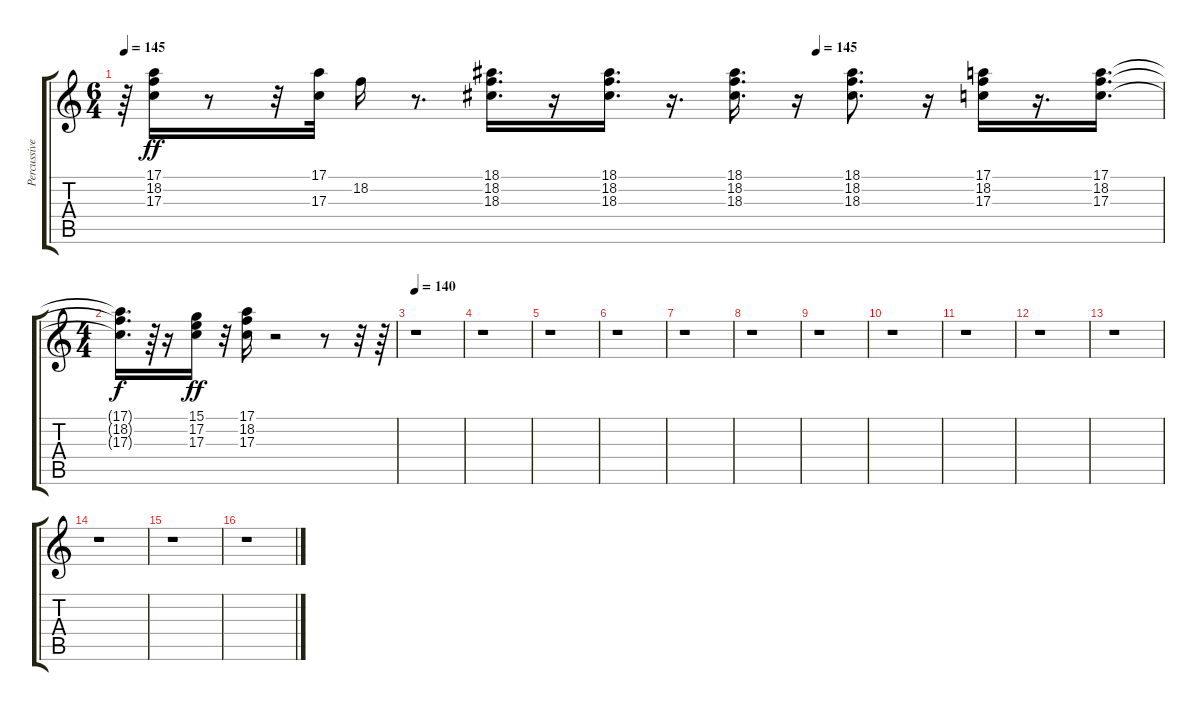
\track ("Percussive Organ" "Percussive") {instrument percussiveorgan}
\staff {score tabs}
\tuning (E4 B3 G3 D3 A2 E2) {hide}
\ts (6 4)
\tempo 145
\tempo (145 0.6666666666666666)
\clef g2
\ks c
r.64{dy ff} (17.1 18.2 17.3).16 r.8 r.32 (17.1 17.3).32 18.2.16 r.8{d} (18.1 18.2 18.3).16{d} r.16 (18.1 18.2 18.3).16{d} r.16{d} (18.1 18.2 18.3).16{d} r.16 (18.1 18.2 18.3).8{d} r.16 (17.1 18.2 17.3).16 r.16{d} (17.1 18.2 17.3).16{d} |
\ts (4 4)
(17.1{t} 18.2{t} 17.3{t}).16{d dy f} r.64 r.16 (15.1 17.2 17.3).16{dy ff} r.32 (17.1 18.2 17.3).16 r.2 r.8 r.32 r.64 |
\tempo 140
r.1 |
r.1 |
r.1 |
r.1 |
r.1 |
r.1 |
r.1 |
r.1 |
r.1 |
r.1 |
r.1 |
r.1 |
r.1 |
r.1
